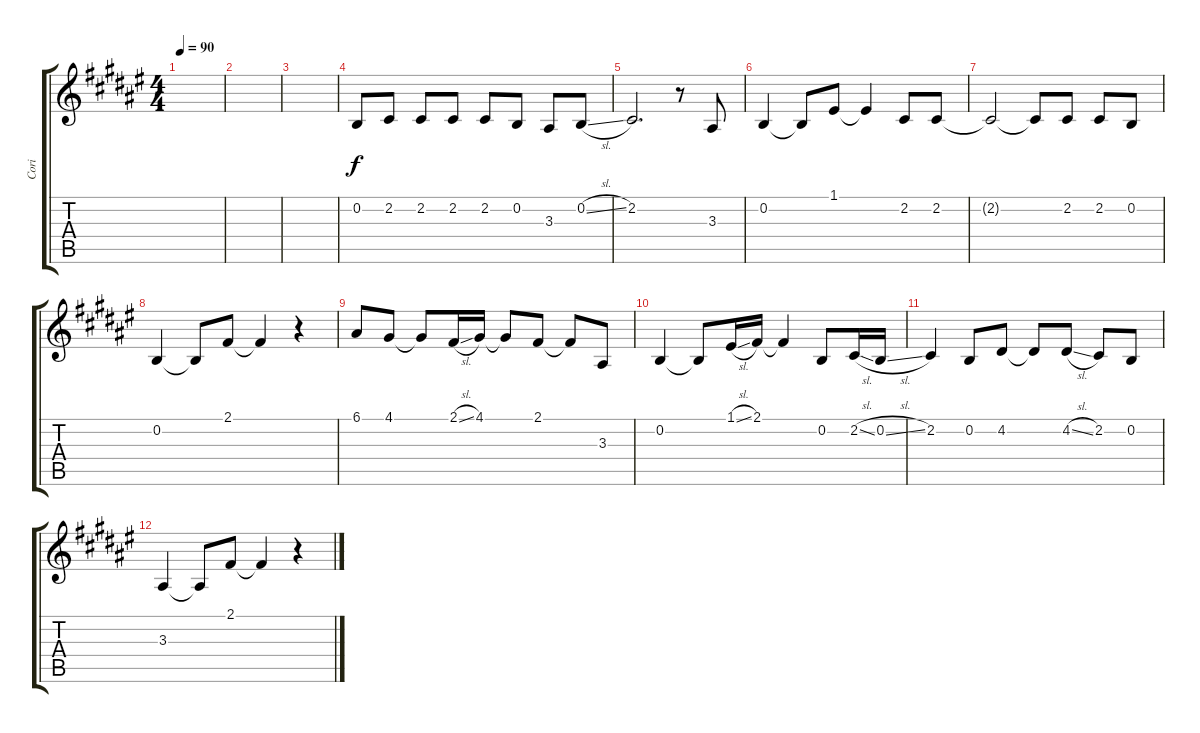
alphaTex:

\track ("Cori" "Cori") {instrument clarinet}
\staff {score tabs}
\tuning (E4 B3 G3 D3 A2 E2) {hide}
\ts (4 4)
\tempo 90
\clef g2
\ks f#
|
|
|
0.2.8 2.2.8 2.2.8 2.2.8 2.2.8 0.2.8 3.3.8 0.2{sl}.8 |
2.2.2{d} r.8 3.3.8 |
0.2.4 0.2{t}.8 1.1.8 1.1{t}.4 2.2.8 2.2.8 |
2.2{t}.2 2.2{t}.8 2.2.8 2.2.8 0.2.8 |
0.2.4 0.2{t}.8 2.1.8 2.1{t}.4 r.4 |
6.1.8 4.1.8 4.1{t}.8 2.1{sl}.16 4.1.16 4.1{t}.8 2.1.8 2.1{t}.8 3.3.8 |
0.2.4 0.2{t}.8 1.1{sl}.16 2.1.16 2.1{t}.4 0.2.8 2.2{sl}.16 0.2{sl}.16 |
2.2.4 0.2.8 4.2.8 4.2{t}.8 4.2{sl}.8 2.2.8 0.2.8 |
3.3.4 3.3{t}.8 2.1.8 2.1{t}.4 r.4
